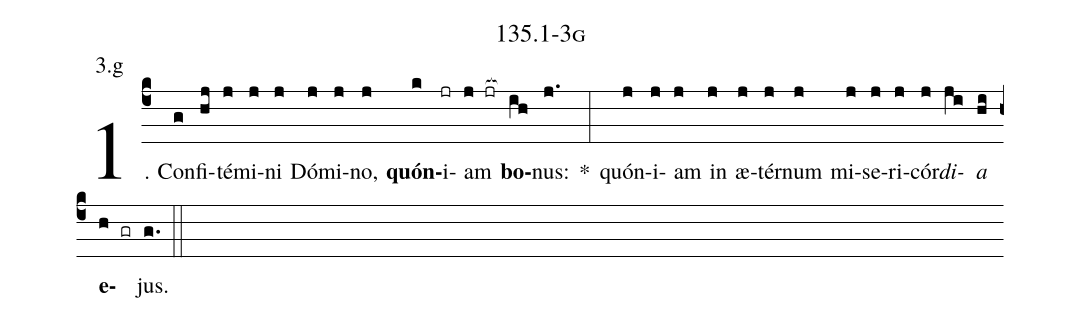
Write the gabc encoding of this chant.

name: 135.1-3g;
annotation: 3.g;
%%
(c4)1. Con(g)fi(hj)té(j)mi(j)ni(j) Dó(j)mi(j)no,(j) <b>quón</b>(k)i(jr)am(j jr[ocb:1{]) <b>bo</b>(ih[ocb:0}])nus:(j.) *(:) quón(j)i(j)am(j) in(j) æ(j)tér(j)num(j) mi(j)se(j)ri(j)cór(j)<i>di</i>(ji)<i>a</i>(hi) <b>e</b>(h gr)jus.(g.) (::)
